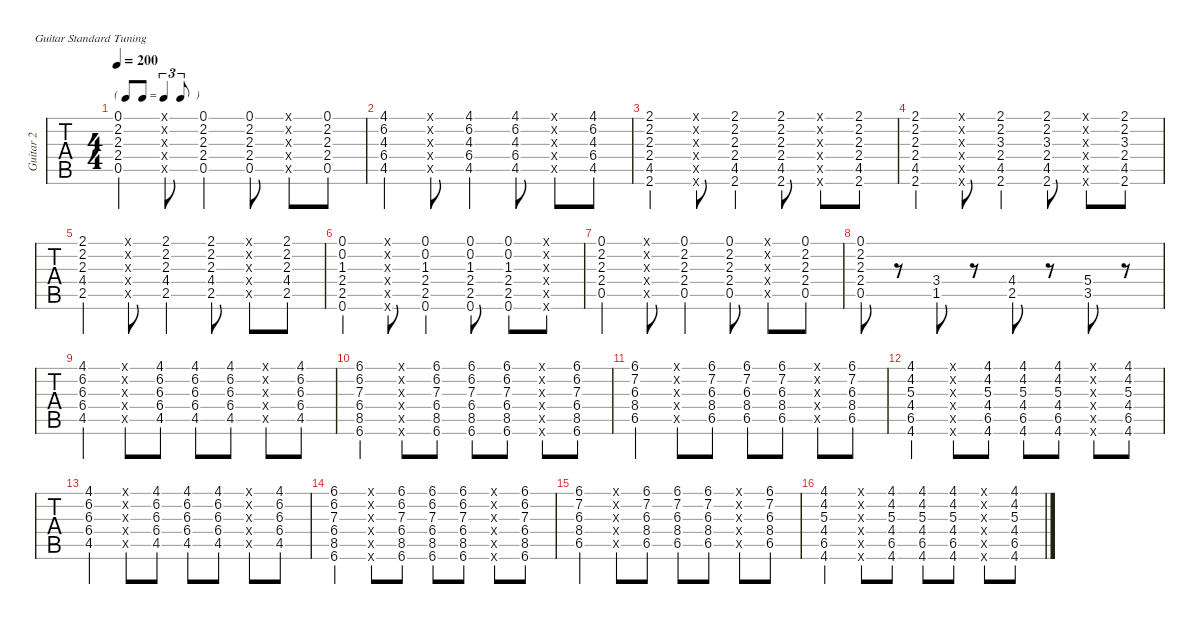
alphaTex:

\defaultSystemsLayout 4
\hideDynamics
\bracketExtendMode nobrackets
\otherSystemsTrackNameOrientation horizontal
\track ("Guitar 2" "Guitar 2") {instrument acousticguitarsteel}
\staff {tabs}
\tuning (E4 B3 G3 D3 A2 E2)
\displaytranspose 0
\ts (4 4)
\tf triplet8th
\tempo 200
\clef g2
\ks c
(0.5 2.4 2.3 2.2{acc #} 0.1).4{dy mf} (0.5{x} 2.4{x} 2.3{x} 2.2{x acc #} 0.1{x}).8 (0.5 2.4 2.3 2.2{acc #} 0.1).4 (0.5 2.4 2.3 2.2{acc #} 0.1).8 (0.5{x} 2.4{x} 2.3{x} 2.2{x acc #} 0.1{x}).8 (0.5 2.4 2.3 2.2{acc #} 0.1).8 |
(4.5{acc #} 6.4{acc #} 4.3 6.2 4.1{acc #}).4 (0.5{x} 2.4{x} 2.3{x} 2.2{x acc #} 0.1{x}).8 (4.5{acc #} 6.4{acc #} 4.3 6.2 4.1{acc #}).4 (4.5{acc #} 6.4{acc #} 4.3 6.2 4.1{acc #}).8 (0.5{x} 2.4{x} 2.3{x} 2.2{x acc #} 0.1{x}).8 (4.5{acc #} 6.4{acc #} 4.3 6.2 4.1{acc #}).8 |
(2.6{acc #} 4.5{acc #} 2.4 2.3 2.2{acc #} 2.1{acc #}).4 (0.5{x} 2.4{x} 2.3{x} 2.2{x acc #} 0.1{x} 0.6{x}).8 (2.6{acc #} 4.5{acc #} 2.4 2.3 2.2{acc #} 2.1{acc #}).4 (2.6{acc #} 4.5{acc #} 2.4 2.3 2.2{acc #} 2.1{acc #}).8 (0.5{x} 2.4{x} 2.3{x} 2.2{x acc #} 0.1{x} 0.6{x}).8 (2.6{acc #} 4.5{acc #} 2.4 2.3 2.2{acc #} 2.1{acc #}).8 |
(2.6{acc #} 4.5{acc #} 2.4 2.3 2.2{acc #} 2.1{acc #}).4 (0.5{x} 2.4{x} 2.3{x} 2.2{x acc #} 0.1{x} 0.6{x}).8 (2.6{acc #} 4.5{acc #} 2.4 3.3{acc b} 2.2{acc #} 2.1{acc #}).4 (2.6{acc #} 4.5{acc #} 2.4 3.3{acc b} 2.2{acc #} 2.1{acc #}).8 (0.5{x} 2.4{x} 2.3{x} 2.2{x acc #} 0.1{x} 0.6{x}).8 (2.6{acc #} 4.5{acc #} 2.4 3.3{acc b} 2.2{acc #} 2.1{acc #}).8 |
(2.5 4.4{acc #} 2.3 2.2{acc #} 2.1{acc #}).4 (0.5{x} 2.4{x} 2.3{x} 2.2{x acc #} 0.1{x}).8 (2.5 4.4{acc #} 2.3 2.2{acc #} 2.1{acc #}).4 (2.5 4.4{acc #} 2.3 2.2{acc #} 2.1{acc #}).8 (0.5{x} 2.4{x} 2.3{x} 2.2{x acc #} 0.1{x}).8 (2.5 4.4{acc #} 2.3 2.2{acc #} 2.1{acc #}).8 |
(0.6 2.5 2.4 1.3{acc #} 0.2 0.1).4 (0.5{x} 2.4{x} 2.3{x} 2.2{x acc #} 0.1{x} 0.6{x}).8 (0.6 2.5 2.4 1.3{acc #} 0.2 0.1).4 (0.6 2.5 2.4 1.3{acc #} 0.2 0.1).8 (0.6 2.5 2.4 1.3{acc #} 0.2 0.1).8 (0.5{x} 2.4{x} 2.3{x} 2.2{x acc #} 0.1{x} 0.6{x}).8 |
(0.5 2.4 2.3 2.2{acc #} 0.1).4 (0.5{x} 2.4{x} 2.3{x} 2.2{x acc #} 0.1{x}).8 (0.5 2.4 2.3 2.2{acc #} 0.1).4 (0.5 2.4 2.3 2.2{acc #} 0.1).8 (0.5{x} 2.4{x} 2.3{x} 2.2{x acc #} 0.1{x}).8 (0.5 2.4 2.3 2.2{acc #} 0.1).8 |
(0.5 2.4 2.3 2.2{acc #} 0.1).8 r.8 (3.4 1.5{acc #}).8{beam Up} r.8 (4.4{acc #} 2.5).8{beam Up} r.8 (5.4 3.5).8{beam Up} r.8 |
(4.5{acc #} 6.4{acc #} 6.3{acc #} 6.2 4.1{acc #}).4 (4.5{x acc #} 6.4{x acc #} 6.3{x acc #} 6.2{x} 4.1{x acc #}).8 (4.5{acc #} 6.4{acc #} 6.3{acc #} 6.2 4.1{acc #}).8 (4.5{acc #} 6.4{acc #} 6.3{acc #} 6.2 4.1{acc #}).8 (4.5{acc #} 6.4{acc #} 6.3{acc #} 6.2 4.1{acc #}).8 (4.5{x acc #} 6.4{x acc #} 6.3{x acc #} 6.2{x} 4.1{x acc #}).8 (4.5{acc #} 6.4{acc #} 6.3{acc #} 6.2 4.1{acc #}).8 |
(6.6{acc b} 8.5 6.4{acc #} 7.3 6.2 6.1{acc b}).4 (6.6{x acc b} 8.5{x} 6.4{x acc #} 7.3{x} 6.2{x} 6.1{x acc b}).8 (6.6{acc b} 8.5 6.4{acc #} 7.3 6.2 6.1{acc b}).8 (6.6{acc b} 8.5 6.4{acc #} 7.3 6.2 6.1{acc b}).8 (6.6{acc b} 8.5 6.4{acc #} 7.3 6.2 6.1{acc b}).8 (6.6{x acc b} 8.5{x} 6.4{x acc #} 7.3{x} 6.2{x} 6.1{x acc b}).8 (6.6{acc b} 8.5 6.4{acc #} 7.3 6.2 6.1{acc b}).8 |
(6.5{acc b} 8.4{acc b} 6.3{acc #} 7.2{acc #} 6.1{acc b}).4 (4.5{x acc #} 6.4{x acc #} 6.3{x acc #} 6.2{x} 4.1{x acc #}).8 (6.5{acc b} 8.4{acc b} 6.3{acc #} 7.2{acc #} 6.1{acc b}).8 (6.5{acc b} 8.4{acc b} 6.3{acc #} 7.2{acc #} 6.1{acc b}).8 (6.5{acc b} 8.4{acc b} 6.3{acc #} 7.2{acc #} 6.1{acc b}).8 (4.5{x acc #} 6.4{x acc #} 6.3{x acc #} 6.2{x} 4.1{x acc #}).8 (6.5{acc b} 8.4{acc b} 6.3{acc #} 7.2{acc #} 6.1{acc b}).8 |
(4.6{acc #} 6.5{acc b} 4.4{acc #} 5.3 4.2{acc b} 4.1{acc #}).4 (4.5{x acc #} 6.4{x acc #} 6.3{x acc #} 6.2{x} 4.1{x acc #} 0.6{x}).8 (4.6{acc #} 6.5{acc b} 4.4{acc #} 5.3 4.2{acc b} 4.1{acc #}).8 (4.6{acc #} 6.5{acc b} 4.4{acc #} 5.3 4.2{acc b} 4.1{acc #}).8 (4.6{acc #} 6.5{acc b} 4.4{acc #} 5.3 4.2{acc b} 4.1{acc #}).8 (4.5{x acc #} 6.4{x acc #} 6.3{x acc #} 6.2{x} 4.1{x acc #} 0.6{x}).8 (4.6{acc #} 6.5{acc b} 4.4{acc #} 5.3 4.2{acc b} 4.1{acc #}).8 |
(4.5{acc #} 6.4{acc #} 6.3{acc #} 6.2 4.1{acc #}).4 (4.5{x acc #} 6.4{x acc #} 6.3{x acc #} 6.2{x} 4.1{x acc #}).8 (4.5{acc #} 6.4{acc #} 6.3{acc #} 6.2 4.1{acc #}).8 (4.5{acc #} 6.4{acc #} 6.3{acc #} 6.2 4.1{acc #}).8 (4.5{acc #} 6.4{acc #} 6.3{acc #} 6.2 4.1{acc #}).8 (4.5{x acc #} 6.4{x acc #} 6.3{x acc #} 6.2{x} 4.1{x acc #}).8 (4.5{acc #} 6.4{acc #} 6.3{acc #} 6.2 4.1{acc #}).8 |
(6.6{acc b} 8.5 6.4{acc #} 7.3 6.2 6.1{acc b}).4 (6.6{x acc b} 8.5{x} 6.4{x acc #} 7.3{x} 6.2{x} 6.1{x acc b}).8 (6.6{acc b} 8.5 6.4{acc #} 7.3 6.2 6.1{acc b}).8 (6.6{acc b} 8.5 6.4{acc #} 7.3 6.2 6.1{acc b}).8 (6.6{acc b} 8.5 6.4{acc #} 7.3 6.2 6.1{acc b}).8 (6.6{x acc b} 8.5{x} 6.4{x acc #} 7.3{x} 6.2{x} 6.1{x acc b}).8 (6.6{acc b} 8.5 6.4{acc #} 7.3 6.2 6.1{acc b}).8 |
(6.5{acc b} 8.4{acc b} 6.3{acc #} 7.2{acc #} 6.1{acc b}).4 (4.5{x acc #} 6.4{x acc #} 6.3{x acc #} 6.2{x} 4.1{x acc #}).8 (6.5{acc b} 8.4{acc b} 6.3{acc #} 7.2{acc #} 6.1{acc b}).8 (6.5{acc b} 8.4{acc b} 6.3{acc #} 7.2{acc #} 6.1{acc b}).8 (6.5{acc b} 8.4{acc b} 6.3{acc #} 7.2{acc #} 6.1{acc b}).8 (4.5{x acc #} 6.4{x acc #} 6.3{x acc #} 6.2{x} 4.1{x acc #}).8 (6.5{acc b} 8.4{acc b} 6.3{acc #} 7.2{acc #} 6.1{acc b}).8 |
(4.6{acc #} 6.5{acc b} 4.4{acc #} 5.3 4.2{acc b} 4.1{acc #}).4 (6.6{x acc b} 8.5{x} 6.4{x acc #} 7.3{x} 6.2{x} 6.1{x acc b}).8 (4.6{acc #} 6.5{acc b} 4.4{acc #} 5.3 4.2{acc b} 4.1{acc #}).8 (4.6{acc #} 6.5{acc b} 4.4{acc #} 5.3 4.2{acc b} 4.1{acc #}).8 (4.6{acc #} 6.5{acc b} 4.4{acc #} 5.3 4.2{acc b} 4.1{acc #}).8 (6.6{x acc b} 8.5{x} 6.4{x acc #} 7.3{x} 6.2{x} 6.1{x acc b}).8 (4.6{acc #} 6.5{acc b} 4.4{acc #} 5.3 4.2{acc b} 4.1{acc #}).8
